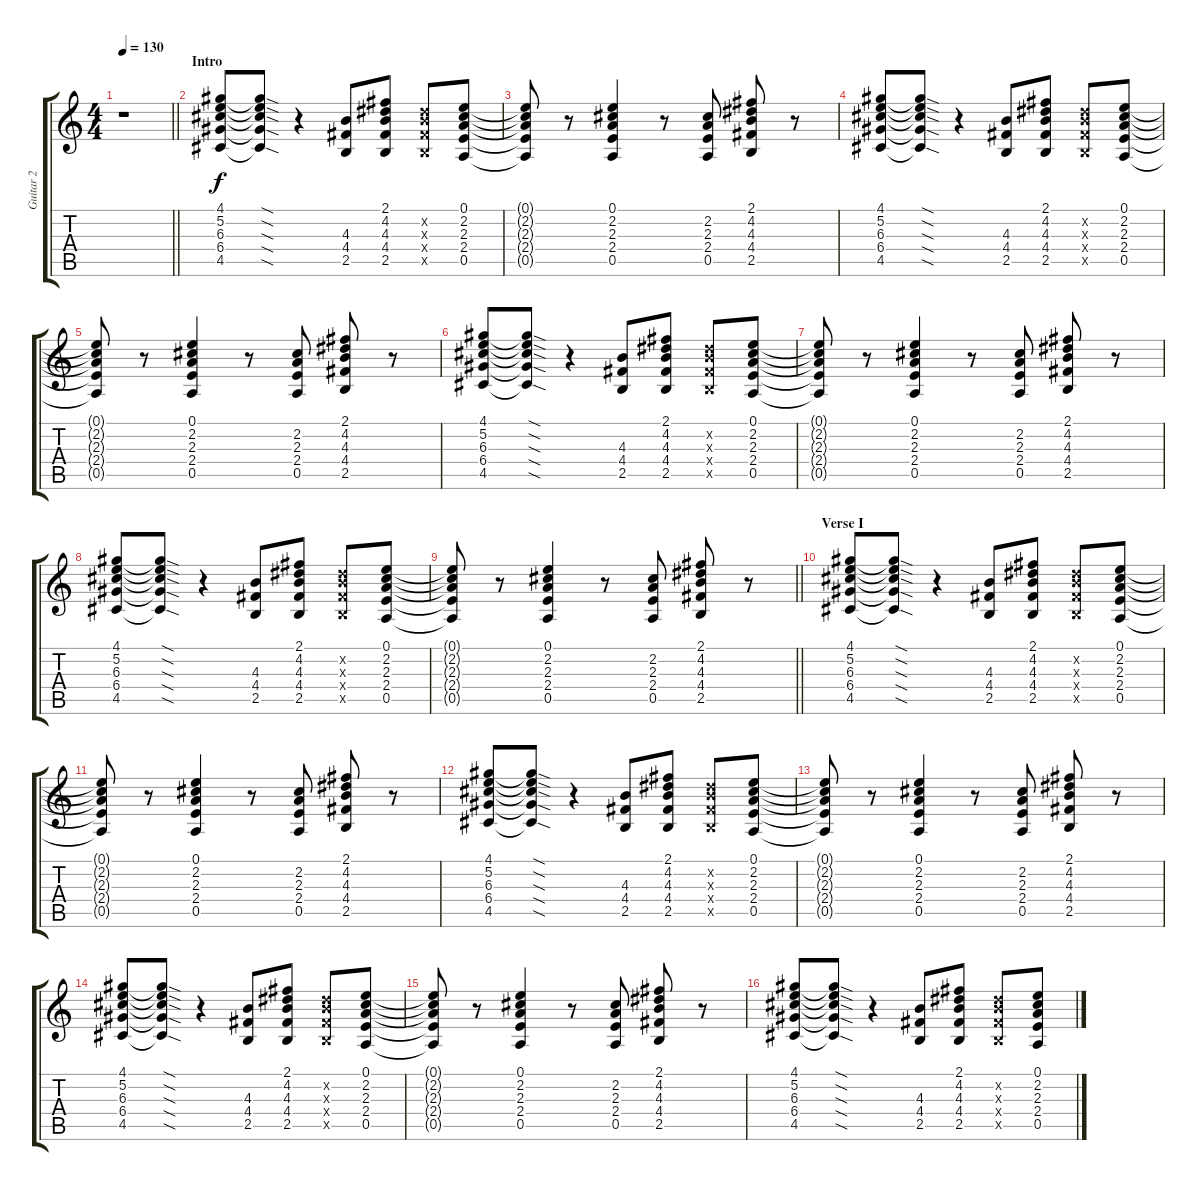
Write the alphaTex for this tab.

\track ("Guitar 2" "Guitar 2") {instrument acousticguitarsteel}
\staff {score tabs}
\tuning (E4 B3 G3 D3 A2 E2) {hide}
\ts (4 4)
\tempo 130
\clef g2
\barLineRight lightlight
\ks c
r.1{dy f instrument acousticguitarsteel} |
\section ("" "Intro")
(4.1 5.2 6.3 6.4 4.5).8 (4.1{sod t} 5.2{sod t} 6.3{sod t} 6.4{sod t} 4.5{sod t}).8 r.4 (4.3 4.4 2.5).8 (2.1 4.2 4.3 4.4 2.5).8 (4.2{x} 4.3{x} 4.4{x} 2.5{x}).8 (0.1 2.2 2.3 2.4 0.5).8 |
(0.1{t} 2.2{t} 2.3{t} 2.4{t} 0.5{t}).8 r.8 (0.1 2.2 2.3 2.4 0.5).4 r.8 (2.2 2.3 2.4 0.5).8 (2.1 4.2 4.3 4.4 2.5).8 r.8 |
(4.1 5.2 6.3 6.4 4.5).8 (4.1{sod t} 5.2{sod t} 6.3{sod t} 6.4{sod t} 4.5{sod t}).8 r.4 (4.3 4.4 2.5).8 (2.1 4.2 4.3 4.4 2.5).8 (4.2{x} 4.3{x} 4.4{x} 2.5{x}).8 (0.1 2.2 2.3 2.4 0.5).8 |
(0.1{t} 2.2{t} 2.3{t} 2.4{t} 0.5{t}).8 r.8 (0.1 2.2 2.3 2.4 0.5).4 r.8 (2.2 2.3 2.4 0.5).8 (2.1 4.2 4.3 4.4 2.5).8 r.8 |
(4.1 5.2 6.3 6.4 4.5).8 (4.1{sod t} 5.2{sod t} 6.3{sod t} 6.4{sod t} 4.5{sod t}).8 r.4 (4.3 4.4 2.5).8 (2.1 4.2 4.3 4.4 2.5).8 (4.2{x} 4.3{x} 4.4{x} 2.5{x}).8 (0.1 2.2 2.3 2.4 0.5).8 |
(0.1{t} 2.2{t} 2.3{t} 2.4{t} 0.5{t}).8 r.8 (0.1 2.2 2.3 2.4 0.5).4 r.8 (2.2 2.3 2.4 0.5).8 (2.1 4.2 4.3 4.4 2.5).8 r.8 |
(4.1 5.2 6.3 6.4 4.5).8 (4.1{sod t} 5.2{sod t} 6.3{sod t} 6.4{sod t} 4.5{sod t}).8 r.4 (4.3 4.4 2.5).8 (2.1 4.2 4.3 4.4 2.5).8 (4.2{x} 4.3{x} 4.4{x} 2.5{x}).8 (0.1 2.2 2.3 2.4 0.5).8 |
\barLineRight lightlight
(0.1{t} 2.2{t} 2.3{t} 2.4{t} 0.5{t}).8 r.8 (0.1 2.2 2.3 2.4 0.5).4 r.8 (2.2 2.3 2.4 0.5).8 (2.1 4.2 4.3 4.4 2.5).8 r.8 |
\section ("" "Verse I")
(4.1 5.2 6.3 6.4 4.5).8 (4.1{sod t} 5.2{sod t} 6.3{sod t} 6.4{sod t} 4.5{sod t}).8 r.4 (4.3 4.4 2.5).8 (2.1 4.2 4.3 4.4 2.5).8 (4.2{x} 4.3{x} 4.4{x} 2.5{x}).8 (0.1 2.2 2.3 2.4 0.5).8 |
(0.1{t} 2.2{t} 2.3{t} 2.4{t} 0.5{t}).8 r.8 (0.1 2.2 2.3 2.4 0.5).4 r.8 (2.2 2.3 2.4 0.5).8 (2.1 4.2 4.3 4.4 2.5).8 r.8 |
(4.1 5.2 6.3 6.4 4.5).8 (4.1{sod t} 5.2{sod t} 6.3{sod t} 6.4{sod t} 4.5{sod t}).8 r.4 (4.3 4.4 2.5).8 (2.1 4.2 4.3 4.4 2.5).8 (4.2{x} 4.3{x} 4.4{x} 2.5{x}).8 (0.1 2.2 2.3 2.4 0.5).8 |
(0.1{t} 2.2{t} 2.3{t} 2.4{t} 0.5{t}).8 r.8 (0.1 2.2 2.3 2.4 0.5).4 r.8 (2.2 2.3 2.4 0.5).8 (2.1 4.2 4.3 4.4 2.5).8 r.8 |
(4.1 5.2 6.3 6.4 4.5).8 (4.1{sod t} 5.2{sod t} 6.3{sod t} 6.4{sod t} 4.5{sod t}).8 r.4 (4.3 4.4 2.5).8 (2.1 4.2 4.3 4.4 2.5).8 (4.2{x} 4.3{x} 4.4{x} 2.5{x}).8 (0.1 2.2 2.3 2.4 0.5).8 |
(0.1{t} 2.2{t} 2.3{t} 2.4{t} 0.5{t}).8 r.8 (0.1 2.2 2.3 2.4 0.5).4 r.8 (2.2 2.3 2.4 0.5).8 (2.1 4.2 4.3 4.4 2.5).8 r.8 |
(4.1 5.2 6.3 6.4 4.5).8 (4.1{sod t} 5.2{sod t} 6.3{sod t} 6.4{sod t} 4.5{sod t}).8 r.4 (4.3 4.4 2.5).8 (2.1 4.2 4.3 4.4 2.5).8 (4.2{x} 4.3{x} 4.4{x} 2.5{x}).8 (0.1 2.2 2.3 2.4 0.5).8
